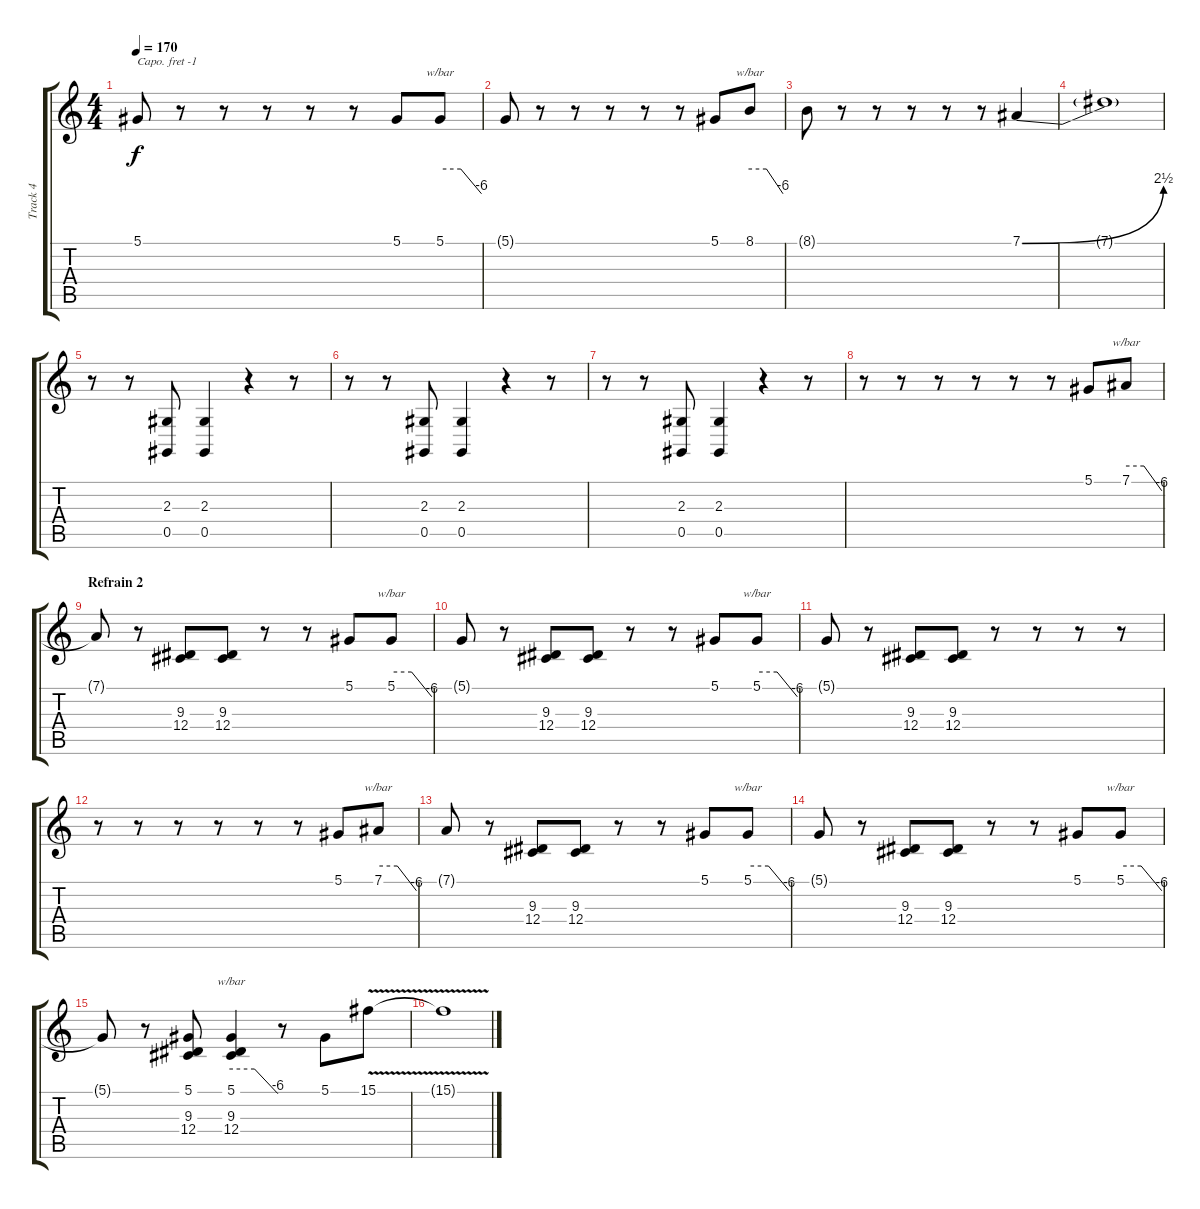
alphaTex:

\track ("Track 4" "Track 4") {instrument altosax}
\staff {score tabs}
\capo -1
\tuning (E4 B3 G3 D3 A2 E2) {hide}
\ts (4 4)
\tempo 170
\clef g2
\ks c
5.1{t}.8{dy f} r.8 r.8 r.8 r.8 r.8 5.1.8 5.1.8{tbe (custom default 0 0 30 0 60 -24)} |
5.1{t}.8 r.8 r.8 r.8 r.8 r.8 5.1.8 8.1.8{tbe (custom default 0 0 30 0 60 -24)} |
8.1{t}.8 r.8 r.8 r.8 r.8 r.8 7.1{be (bend 0 0 60 10)}.4 |
7.1{t}.1 |
r.8 r.8 (2.3 0.5).8 (2.3 0.5).4 r.4 r.8 |
r.8 r.8 (2.3 0.5).8 (2.3 0.5).4 r.4 r.8 |
r.8 r.8 (2.3 0.5).8 (2.3 0.5).4 r.4 r.8 |
r.8 r.8 r.8 r.8 r.8 r.8 5.1.8 7.1.8{tbe (custom default 0 0 30 0 60 -24)} |
\section ("" "Refrain 2")
7.1{t}.8 r.8 (9.3 12.4).8 (9.3 12.4).8 r.8 r.8 5.1.8 5.1.8{tbe (custom default 0 0 30 0 60 -24)} |
5.1{t}.8 r.8 (9.3 12.4).8 (9.3 12.4).8 r.8 r.8 5.1.8 5.1.8{tbe (custom default 0 0 30 0 60 -24)} |
5.1{t}.8 r.8 (9.3 12.4).8 (9.3 12.4).8 r.8 r.8 r.8 r.8 |
r.8 r.8 r.8 r.8 r.8 r.8 5.1.8 7.1.8{tbe (custom default 0 0 30 0 60 -24)} |
7.1{t}.8 r.8 (9.3 12.4).8 (9.3 12.4).8 r.8 r.8 5.1.8 5.1.8{tbe (custom default 0 0 30 0 60 -24)} |
5.1{t}.8 r.8 (9.3 12.4).8 (9.3 12.4).8 r.8 r.8 5.1.8 5.1.8{tbe (custom default 0 0 30 0 60 -24)} |
5.1{t}.8 r.8 (5.1 9.3 12.4).8 (5.1 9.3 12.4).4{tbe (custom default 0 0 30 0 60 -24)} r.8 5.1.8 15.1{v}.8 |
15.1{t}.1
